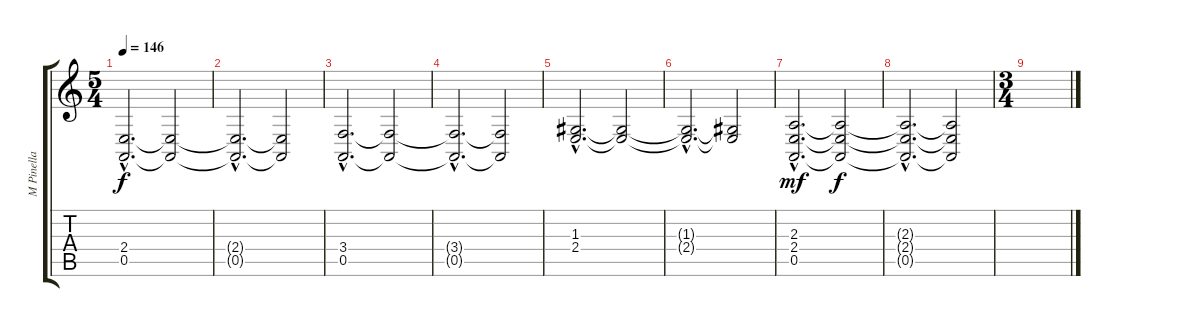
\track ("M Pinella" "M Pinella") {instrument stringensemble1}
\staff {score tabs}
\tuning (E4 B3 G3 D3 A2 E2) {hide}
\ts (5 4)
\tempo 146
\clef g2
\ks c
(2.4{hac} 0.5{hac}).2{d dy f} (2.4{t} 0.5{t}).2 |
(2.4{hac t} 0.5{hac t}).2{d} (2.4{t} 0.5{t}).2 |
(3.4{hac} 0.5{hac}).2{d} (3.4{t} 0.5{t}).2 |
(3.4{hac t} 0.5{hac t}).2{d} (3.4{t} 0.5{t}).2 |
(1.3{hac} 2.4{hac}).2{d} (1.3{t} 2.4{t}).2 |
(1.3{hac t} 2.4{hac t}).2{d} (1.3{t} 2.4{t}).2 |
(2.3{hac} 2.4{hac} 0.5{hac}).2{d dy mf} (2.3{t} 2.4{t} 0.5{t}).2{dy f} |
(2.3{hac t} 2.4{hac t} 0.5{hac t}).2{d} (2.3{t} 2.4{t} 0.5{t}).2 |
\ts (3 4)
